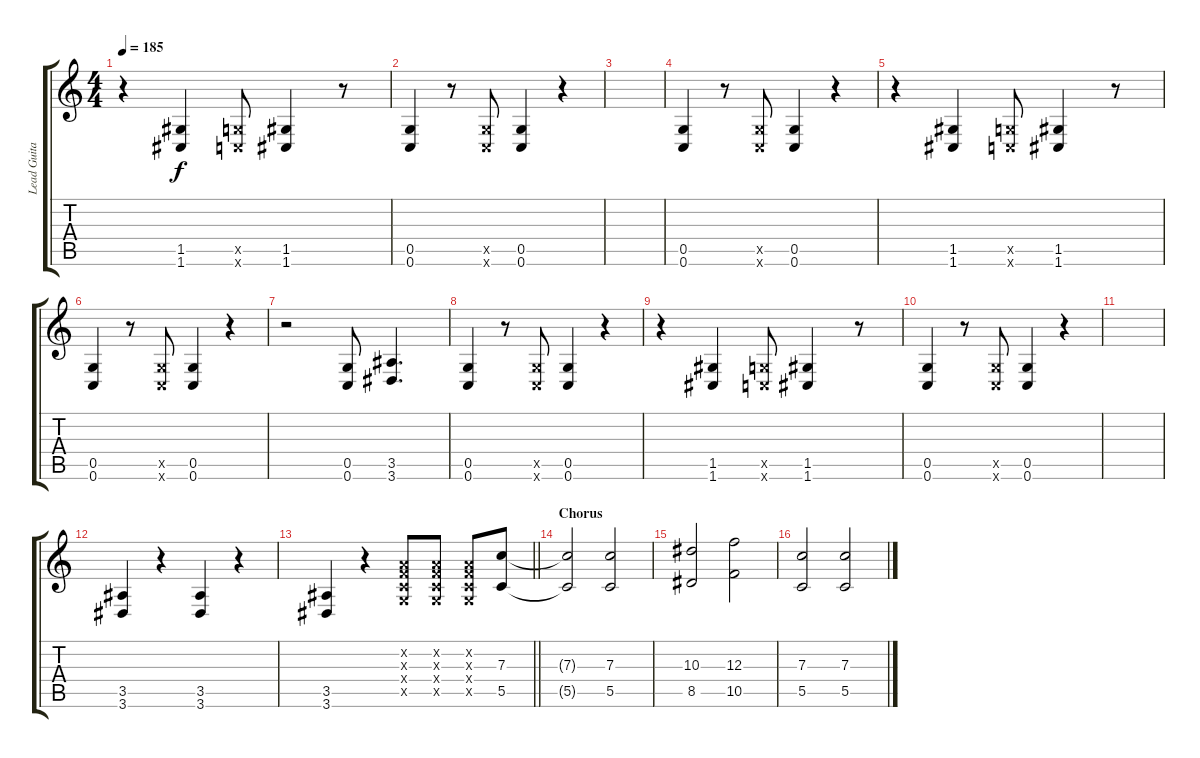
\track ("Lead Guitar (Monte Money)" "Lead Guita") {instrument distortionguitar}
\staff {score tabs}
\tuning (D4 A3 F3 C3 G2 C2) {hide}
\ts (4 4)
\tempo 185
\clef g2
\ks c
r.4{dy f} (1.5 1.6).4 (0.5{x} 0.6{x}).8 (1.5 1.6).4 r.8 |
(0.5 0.6).4 r.8 (0.5{x} 0.6{x}).8 (0.5 0.6).4 r.4 |
|
(0.5 0.6).4 r.8 (0.5{x} 0.6{x}).8 (0.5 0.6).4 r.4 |
r.4 (1.5 1.6).4 (0.5{x} 0.6{x}).8 (1.5 1.6).4 r.8 |
(0.5 0.6).4 r.8 (0.5{x} 0.6{x}).8 (0.5 0.6).4 r.4 |
r.2 (0.5 0.6).8 (3.5 3.6).4{d} |
(0.5 0.6).4 r.8 (0.5{x} 0.6{x}).8 (0.5 0.6).4 r.4 |
r.4 (1.5 1.6).4 (0.5{x} 0.6{x}).8 (1.5 1.6).4 r.8 |
(0.5 0.6).4 r.8 (0.5{x} 0.6{x}).8 (0.5 0.6).4 r.4 |
|
(3.5 3.6).4 r.4 (3.5 3.6).4 r.4 |
\barLineRight lightlight
(3.5 3.6).4 r.4 (0.2{x} 0.3{x} 0.4{x} 0.5{x}).8 (0.2{x} 0.3{x} 0.4{x} 0.5{x}).8 (0.2{x} 0.3{x} 0.4{x} 0.5{x}).8 (7.3 5.5).8{volume 8} |
\section ("" "Chorus")
(7.3{t} 5.5{t}).2 (7.3 5.5).2 |
(10.3 8.5).2 (12.3 10.5).2 |
(7.3 5.5).2 (7.3 5.5).2
